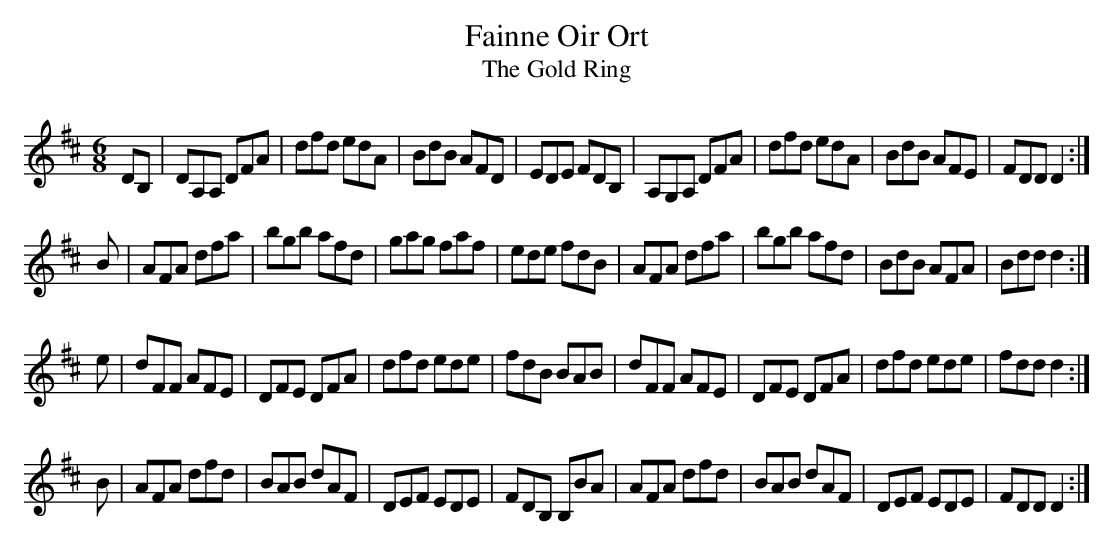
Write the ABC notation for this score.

X:1
T:Fainne Oir Ort
T:Gold Ring, The
M:6/8
E:6
K:D
DB,|DA,A, DFA|dfd edA|BdB AFD|EDE FDB,|A,G,A, DFA|dfd edA|BdB AFE|FDD D2:|*
B|AFA dfa|bgb afd|gag faf|ede fdB|AFA dfa|bgb afd|BdB AFA|Bdd d2:|*
e|dFF AFE|DFE DFA|dfd ede|fdB BAB|dFF AFE|DFE DFA|dfd ede|fdd d2:|*
B|AFA dfd|BAB dAF|DEF EDE|FDB, B,BA|AFA dfd|BAB dAF|DEF EDE|FDD D2:|**
